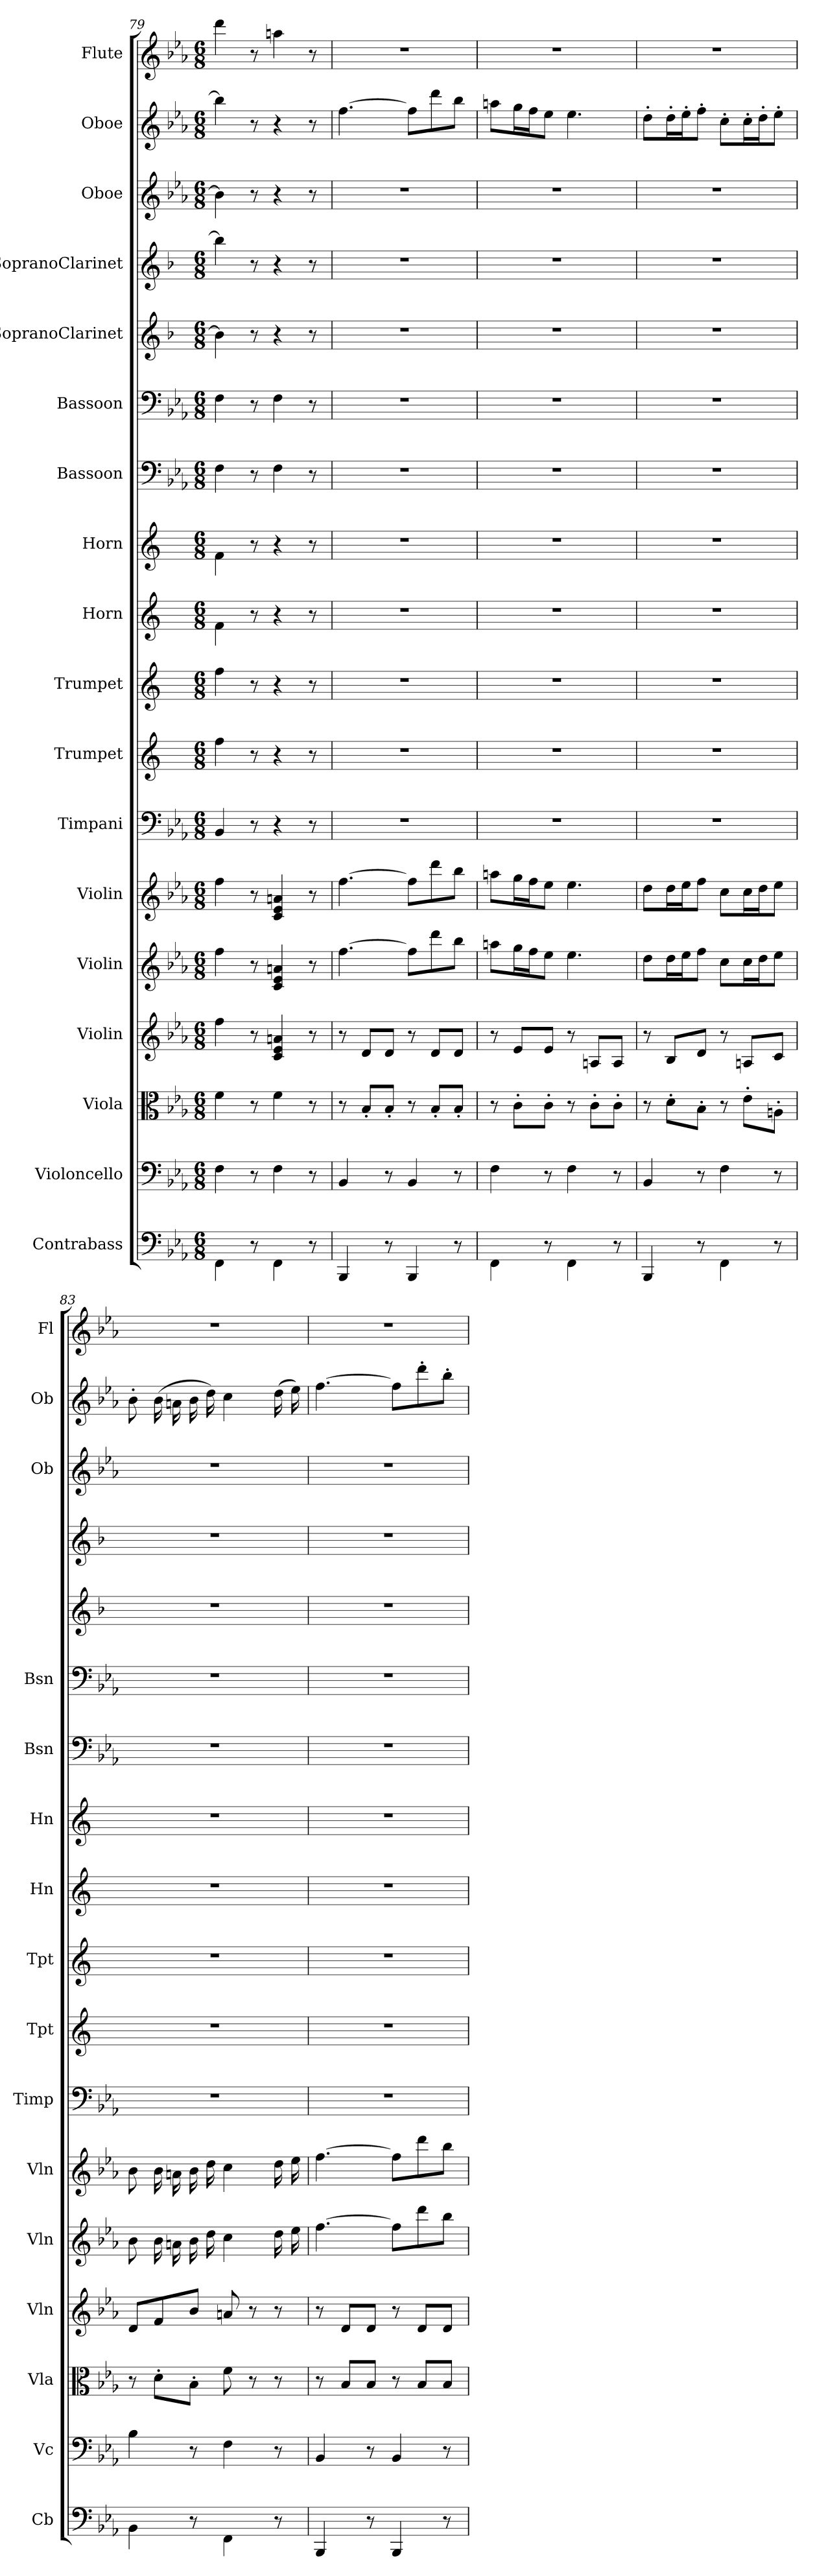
**kern	**kern	**kern	**kern	**kern	**kern	**kern	**kern	**kern	**kern	**kern	**kern	**kern	**kern	**kern	**kern	**kern	**kern
*part18	*part17	*part16	*part15	*part14	*part13	*part12	*part11	*part10	*part9	*part8	*part7	*part6	*part5	*part4	*part3	*part2	*part1
*staff18	*staff17	*staff16	*staff15	*staff14	*staff13	*staff12	*staff11	*staff10	*staff9	*staff8	*staff7	*staff6	*staff5	*staff4	*staff3	*staff2	*staff1
*I"Contrabass	*I"Violoncello	*I"Viola	*I"Violin	*I"Violin	*I"Violin	*I"Timpani	*I"Trumpet	*I"Trumpet	*I"Horn	*I"Horn	*I"Bassoon	*I"Bassoon	*I"SopranoClarinet	*I"SopranoClarinet	*I"Oboe	*I"Oboe	*I"Flute
*I'Cb	*I'Vc	*I'Vla	*I'Vln	*I'Vln	*I'Vln	*I'Timp	*I'Tpt	*I'Tpt	*I'Hn	*I'Hn	*I'Bsn	*I'Bsn	*	*	*I'Ob	*I'Ob	*I'Fl
*clefF4	*clefF4	*clefC3	*clefG2	*clefG2	*clefG2	*clefF4	*clefG2	*clefG2	*clefG2	*clefG2	*clefF4	*clefF4	*clefG2	*clefG2	*clefG2	*clefG2	*clefG2
*k[b-e-a-]	*k[b-e-a-]	*k[b-e-a-]	*k[b-e-a-]	*k[b-e-a-]	*k[b-e-a-]	*k[b-e-a-]	*k[]	*k[]	*k[]	*k[]	*k[b-e-a-]	*k[b-e-a-]	*k[b-]	*k[b-]	*k[b-e-a-]	*k[b-e-a-]	*k[b-e-a-]
*M6/8	*M6/8	*M6/8	*M6/8	*M6/8	*M6/8	*M6/8	*M6/8	*M6/8	*M6/8	*M6/8	*M6/8	*M6/8	*M6/8	*M6/8	*M6/8	*M6/8	*M6/8
=79	=79	=79	=79	=79	=79	=79	=79	=79	=79	=79	=79	=79	=79	=79	=79	=79	=79
4FF\	4F\	4f\	4ff\	4ff\	4ff\	4BB-/	4ff\	4ff\	4f\	4f\	4F\	4F\	4b-\]	4bb-\]	4b-\]	4bb-\]	4ddd\
8r	8r	8r	8r	8r	8r	8r	8r	8r	8r	8r	8r	8r	8r	8r	8r	8r	8r
4FF\	4F\	4f\	4c/ 4e-/ 4an/	4c/ 4e-/ 4an/	4c/ 4e-/ 4an/	4r	4r	4r	4r	4r	4F\	4F\	4r	4r	4r	4r	4aan\
8r	8r	8r	8r	8r	8r	8r	8r	8r	8r	8r	8r	8r	8r	8r	8r	8r	8r
=80	=80	=80	=80	=80	=80	=80	=80	=80	=80	=80	=80	=80	=80	=80	=80	=80	=80
4BBB-"/	4BB-"/	8r	8r	[4.ff\	[4.ff\	2.r	2.r	2.r	2.r	2.r	2.r	2.r	2.r	2.r	2.r	[4.ff\	2.r
.	.	8B-'/L	8d/L	.	.	.	.	.	.	.	.	.	.	.	.	.	.
8r	8r	8B-'/J	8d/J	.	.	.	.	.	.	.	.	.	.	.	.	.	.
4BBB-"/	4BB-"/	8r	8r	8ff\L]	8ff\L]	.	.	.	.	.	.	.	.	.	.	8ff\L]	.
.	.	8B-'/L	8d/L	8ddd\	8ddd\	.	.	.	.	.	.	.	.	.	.	8ddd\	.
8r	8r	8B-'/J	8d/J	8bb-\J	8bb-\J	.	.	.	.	.	.	.	.	.	.	8bb-\J	.
=81	=81	=81	=81	=81	=81	=81	=81	=81	=81	=81	=81	=81	=81	=81	=81	=81	=81
4FF"\	4F"\	8r	8r	8aan\L	8aan\L	2.r	2.r	2.r	2.r	2.r	2.r	2.r	2.r	2.r	2.r	8aan\L	2.r
.	.	8c'\L	8e-/L	16gg\L	16gg\L	.	.	.	.	.	.	.	.	.	.	16gg\L	.
.	.	.	.	16ff\J	16ff\J	.	.	.	.	.	.	.	.	.	.	16ff\J	.
8r	8r	8c'\J	8e-/J	8ee-\J	8ee-\J	.	.	.	.	.	.	.	.	.	.	8ee-\J	.
4FF"\	4F"\	8r	8r	4.ee-\	4.ee-\	.	.	.	.	.	.	.	.	.	.	4.ee-\	.
.	.	8c'\L	8An/L	.	.	.	.	.	.	.	.	.	.	.	.	.	.
8r	8r	8c'\J	8A/J	.	.	.	.	.	.	.	.	.	.	.	.	.	.
=82	=82	=82	=82	=82	=82	=82	=82	=82	=82	=82	=82	=82	=82	=82	=82	=82	=82
4BBB-"/	4BB-"/	8r	8r	8dd\L	8dd\L	2.r	2.r	2.r	2.r	2.r	2.r	2.r	2.r	2.r	2.r	8dd'\L	2.r
.	.	8d'\L	8B-/L	16dd\L	16dd\L	.	.	.	.	.	.	.	.	.	.	16dd'\L	.
.	.	.	.	16ee-\J	16ee-\J	.	.	.	.	.	.	.	.	.	.	16ee-'\J	.
8r	8r	8B-'\J	8d/J	8ff\J	8ff\J	.	.	.	.	.	.	.	.	.	.	8ff'\J	.
4FF"\	4F"\	8r	8r	8cc\L	8cc\L	.	.	.	.	.	.	.	.	.	.	8cc'\L	.
.	.	8e-'\L	8An/L	16cc\L	16cc\L	.	.	.	.	.	.	.	.	.	.	16cc'\L	.
.	.	.	.	16dd\J	16dd\J	.	.	.	.	.	.	.	.	.	.	16dd'\J	.
8r	8r	8An'\J	8c/J	8ee-\J	8ee-\J	.	.	.	.	.	.	.	.	.	.	8ee-'\J	.
=83	=83	=83	=83	=83	=83	=83	=83	=83	=83	=83	=83	=83	=83	=83	=83	=83	=83
4BB-"\	4B-"\	8r	8d/L	8b-\	8b-\	2.r	2.r	2.r	2.r	2.r	2.r	2.r	2.r	2.r	2.r	8b-'\	2.r
.	.	8d'\L	8f/	16b-\	16b-\	.	.	.	.	.	.	.	.	.	.	(16b-\	.
.	.	.	.	16an\	16an\	.	.	.	.	.	.	.	.	.	.	16an\	.
8r	8r	8B-'\J	8b-/J	16b-\	16b-\	.	.	.	.	.	.	.	.	.	.	16b-\	.
.	.	.	.	16dd\	16dd\	.	.	.	.	.	.	.	.	.	.	16dd\)	.
4FF"\	4F"\	8f\	8an/	4cc\	4cc\	.	.	.	.	.	.	.	.	.	.	4cc\	.
.	.	8r	8r	.	.	.	.	.	.	.	.	.	.	.	.	.	.
8r	8r	8r	8r	16dd\	16dd\	.	.	.	.	.	.	.	.	.	.	(16dd\	.
.	.	.	.	16ee-\	16ee-\	.	.	.	.	.	.	.	.	.	.	16ee-\)	.
=84	=84	=84	=84	=84	=84	=84	=84	=84	=84	=84	=84	=84	=84	=84	=84	=84	=84
4BBB-"/	4BB-"/	8r	8r	[4.ff\	[4.ff\	2.r	2.r	2.r	2.r	2.r	2.r	2.r	2.r	2.r	2.r	[4.ff\	2.r
.	.	8B-/L	8d/L	.	.	.	.	.	.	.	.	.	.	.	.	.	.
8r	8r	8B-/J	8d/J	.	.	.	.	.	.	.	.	.	.	.	.	.	.
4BBB-"/	4BB-"/	8r	8r	8ff\L]	8ff\L]	.	.	.	.	.	.	.	.	.	.	8ff\L]	.
.	.	8B-/L	8d/L	8ddd\	8ddd\	.	.	.	.	.	.	.	.	.	.	8ddd'\	.
8r	8r	8B-/J	8d/J	8bb-\J	8bb-\J	.	.	.	.	.	.	.	.	.	.	8bb-'\J	.
=	=	=	=	=	=	=	=	=	=	=	=	=	=	=	=	=	=
*-	*-	*-	*-	*-	*-	*-	*-	*-	*-	*-	*-	*-	*-	*-	*-	*-	*-
